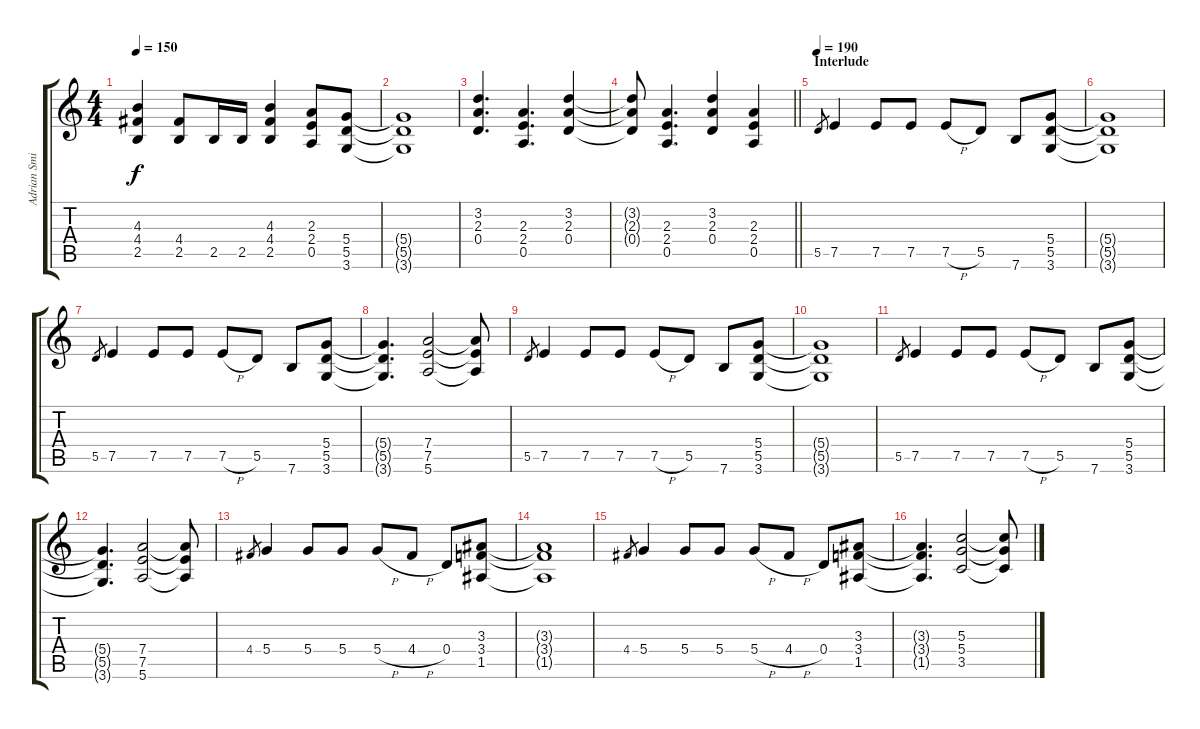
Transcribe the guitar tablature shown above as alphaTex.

\track ("Adrian Smith" "Adrian Smi") {instrument distortionguitar}
\staff {score tabs}
\tuning (E4 B3 G3 D3 A2 E2) {hide}
\ts (4 4)
\tempo 150
\clef g2
\ks c
(4.3 4.4 2.5).4{dy f} (4.4 2.5).8 2.5.16 2.5.16 (4.3 4.4 2.5).4 (2.3 2.4 0.5).8 (5.4 5.5 3.6).8 |
(5.4{t} 5.5{t} 3.6{t}).1 |
(3.2 2.3 0.4).4{d} (2.3 2.4 0.5).4{d} (3.2 2.3 0.4).4 |
\barLineRight lightlight
(3.2{t} 2.3{t} 0.4{t}).8 (2.3 2.4 0.5).4{d} (3.2 2.3 0.4).4 (2.3 2.4 0.5).4 |
\section ("" "Interlude")
\tempo 190
5.5.8{gr} 7.5.4 7.5.8 7.5.8 7.5{h}.8 5.5.8 7.6.8 (5.4 5.5 3.6).8 |
(5.4{t} 5.5{t} 3.6{t}).1 |
5.5.8{gr} 7.5.4 7.5.8 7.5.8 7.5{h}.8 5.5.8 7.6.8 (5.4 5.5 3.6).8 |
(5.4{t} 5.5{t} 3.6{t}).4{d} (7.4 7.5 5.6).2 (7.4{t} 7.5{t} 5.6{t}).8 |
5.5.8{gr} 7.5.4 7.5.8 7.5.8 7.5{h}.8 5.5.8 7.6.8 (5.4 5.5 3.6).8 |
(5.4{t} 5.5{t} 3.6{t}).1 |
5.5.8{gr} 7.5.4 7.5.8 7.5.8 7.5{h}.8 5.5.8 7.6.8 (5.4 5.5 3.6).8 |
(5.4{t} 5.5{t} 3.6{t}).4{d} (7.4 7.5 5.6).2 (7.4{t} 7.5{t} 5.6{t}).8 |
4.4.8{gr} 5.4.4 5.4.8 5.4.8 5.4{h}.8 4.4{h}.8 0.4.8 (3.3 3.4 1.5).8 |
(3.3{t} 3.4{t} 1.5{t}).1 |
4.4.8{gr} 5.4.4 5.4.8 5.4.8 5.4{h}.8 4.4{h}.8 0.4.8 (3.3 3.4 1.5).8 |
(3.3{t} 3.4{t} 1.5{t}).4{d} (5.3 5.4 3.5).2 (5.3{t} 5.4{t} 3.5{t}).8
